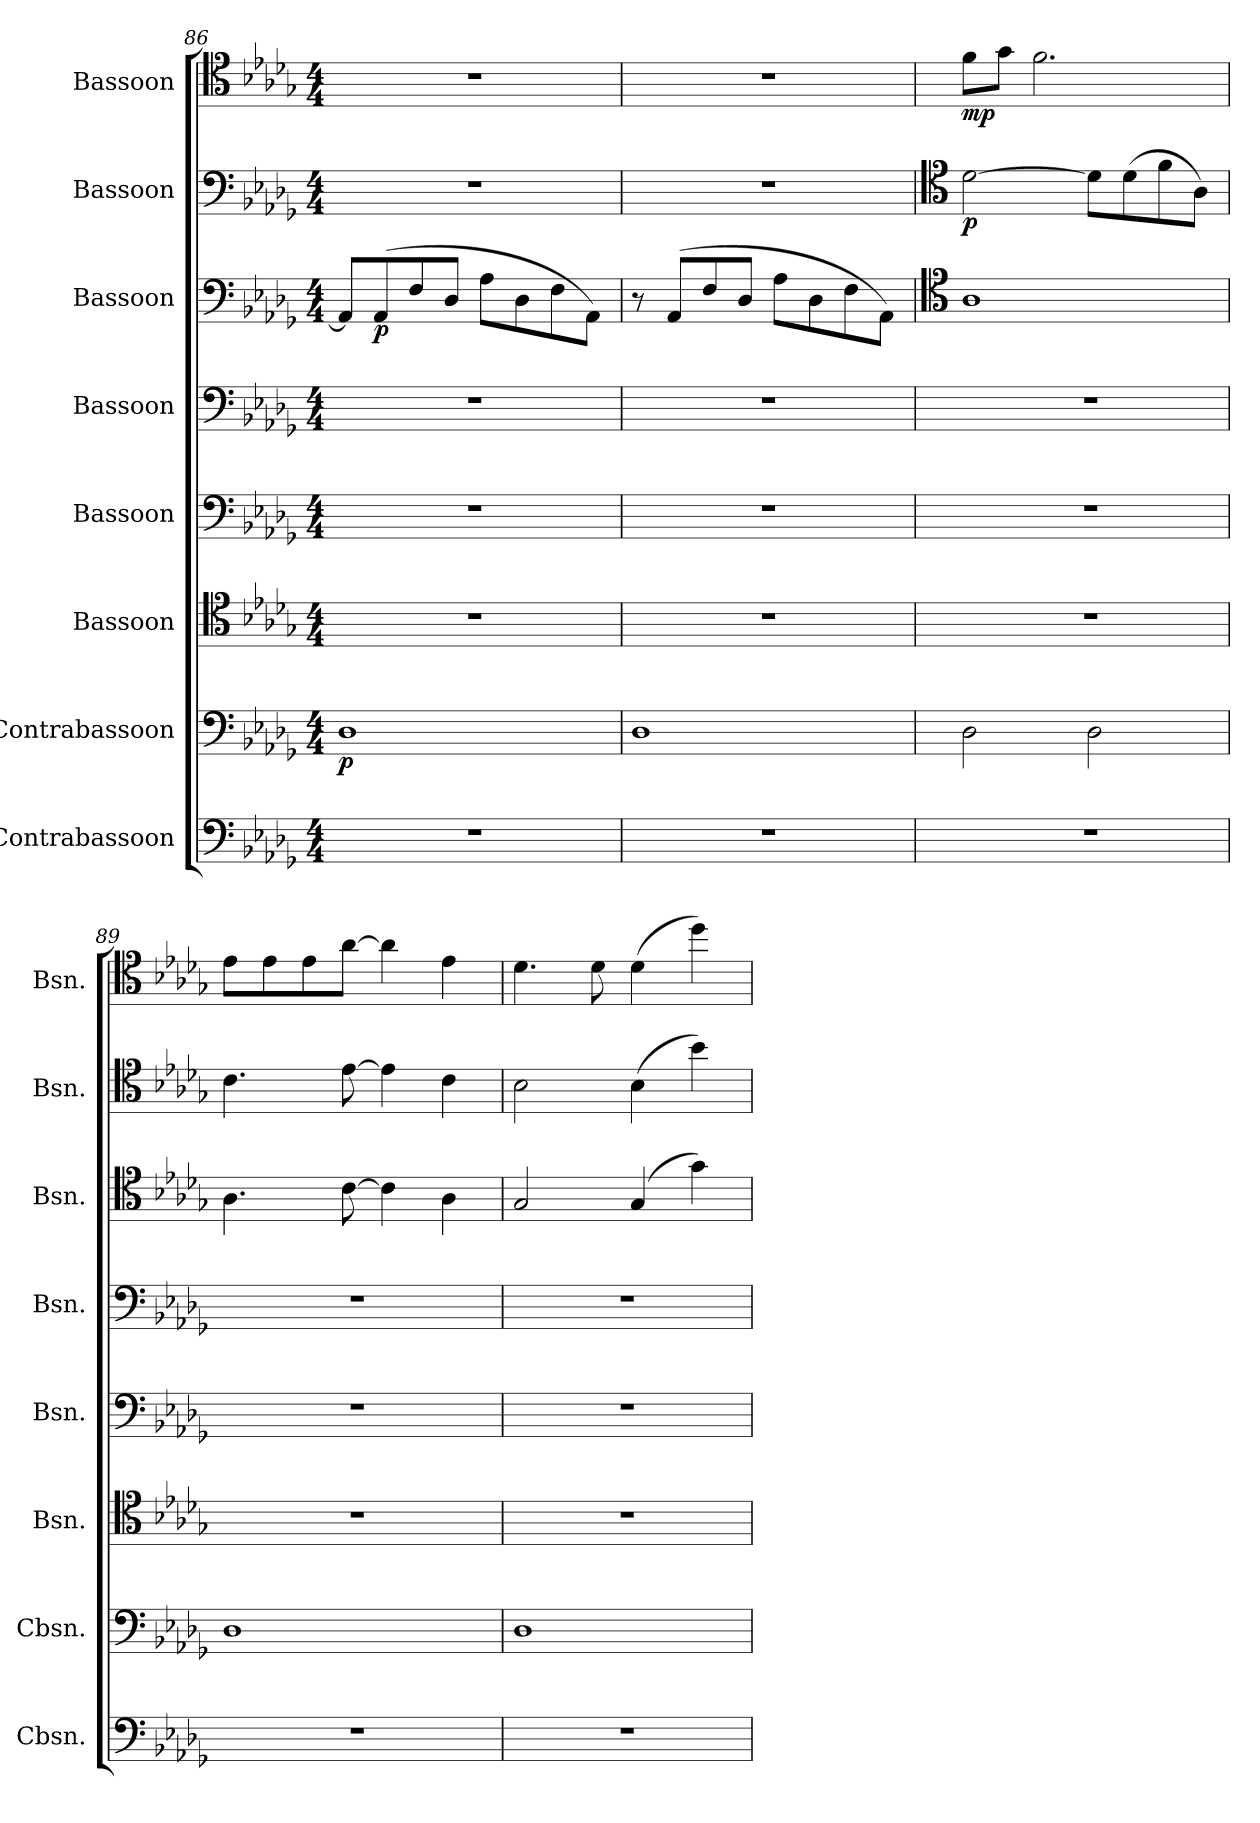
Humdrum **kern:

**kern	**kern	**dynam	**kern	**kern	**kern	**kern	**dynam	**kern	**dynam	**kern	**dynam
*part8	*part7	*part7	*part6	*part5	*part4	*part3	*part3	*part2	*part2	*part1	*part1
*staff8	*staff7	*staff7	*staff6	*staff5	*staff4	*staff3	*staff3	*staff2	*staff2	*staff1	*staff1
*I"Contrabassoon	*I"Contrabassoon	*	*I"Bassoon	*I"Bassoon	*I"Bassoon	*I"Bassoon	*	*I"Bassoon	*	*I"Bassoon	*
*I'Cbsn.	*I'Cbsn.	*	*I'Bsn.	*I'Bsn.	*I'Bsn.	*I'Bsn.	*	*I'Bsn.	*	*I'Bsn.	*
*clefF4	*clefF4	*	*clefC4	*clefF4	*clefF4	*clefF4	*	*clefF4	*	*clefC4	*
*ITrd7c12	*ITrd7c12	*	*	*	*	*	*	*	*	*	*
*k[b-e-a-d-g-]	*k[b-e-a-d-g-]	*	*k[b-e-a-d-g-]	*k[b-e-a-d-g-]	*k[b-e-a-d-g-]	*k[b-e-a-d-g-]	*	*k[b-e-a-d-g-]	*	*k[b-e-a-d-g-]	*
*M4/4	*M4/4	*	*M4/4	*M4/4	*M4/4	*M4/4	*	*M4/4	*	*M4/4	*
*MM100	*MM100	*	*MM100	*MM100	*MM100	*MM100	*	*MM100	*	*MM100	*
=86	=86	=86	=86	=86	=86	=86	=86	=86	=86	=86	=86
!	!	!LO:DY:b	!	!	!	!	!	!	!LO:DY:b	!	!LO:DY:b
1r	1DD-	p	1r	1r	1r	8AA-/L]	.	1r	other-dynamics	1r	other-dynamics
!	!	!	!	!	!	!	!LO:DY:b	!	!	!	!
.	.	.	.	.	.	(>8AA-/	p	.	.	.	.
.	.	.	.	.	.	8F/	.	.	.	.	.
.	.	.	.	.	.	8D-/J	.	.	.	.	.
.	.	.	.	.	.	8A-\L	.	.	.	.	.
.	.	.	.	.	.	8D-\	.	.	.	.	.
.	.	.	.	.	.	8F\	.	.	.	.	.
.	.	.	.	.	.	8AA-\J)	.	.	.	.	.
!!LO:PB:g=z
=87	=87	=87	=87	=87	=87	=87	=87	=87	=87	=87	=87
1r	1DD-	.	1r	1r	1r	8r	.	1r	.	1r	.
.	.	.	.	.	.	(>8AA-/L	.	.	.	.	.
.	.	.	.	.	.	8F/	.	.	.	.	.
.	.	.	.	.	.	8D-/J	.	.	.	.	.
.	.	.	.	.	.	8A-\L	.	.	.	.	.
.	.	.	.	.	.	8D-\	.	.	.	.	.
.	.	.	.	.	.	8F\	.	.	.	.	.
.	.	.	.	.	.	8AA-\J)	.	.	.	.	.
=88	=88	=88	=88	=88	=88	=88	=88	=88	=88	=88	=88
*	*	*	*	*	*	*clefC4	*	*clefC4	*	*	*
!	!	!	!	!	!	!	!	!	!LO:DY:b	!	!LO:DY:b
1r	2DD-\	.	1r	1r	1r	1A-	.	[2d-\	p	8f\L	mp
.	.	.	.	.	.	.	.	.	.	8g-\J	.
.	.	.	.	.	.	.	.	.	.	2.f\	.
.	2DD-\	.	.	.	.	.	.	8d-\L]	.	.	.
.	.	.	.	.	.	.	.	(>8d-\	.	.	.
.	.	.	.	.	.	.	.	8f\	.	.	.
.	.	.	.	.	.	.	.	8A-\J)	.	.	.
=89	=89	=89	=89	=89	=89	=89	=89	=89	=89	=89	=89
1r	1DD-	.	1r	1r	1r	4.A-\	.	4.c\	.	8e-\L	.
.	.	.	.	.	.	.	.	.	.	8e-\	.
.	.	.	.	.	.	.	.	.	.	8e-\	.
.	.	.	.	.	.	[8c\	.	[8e-\	.	[8a-\J	.
.	.	.	.	.	.	4c\]	.	4e-\]	.	4a-\]	.
.	.	.	.	.	.	4A-\	.	4c\	.	4e-\	.
=90	=90	=90	=90	=90	=90	=90	=90	=90	=90	=90	=90
1r	1DD-	.	1r	1r	1r	2G-/	.	2B-\	.	4.d-\	.
.	.	.	.	.	.	.	.	.	.	8d-\	.
.	.	.	.	.	.	(>4G-/	.	(>4B-\	.	(>4d-\	.
.	.	.	.	.	.	4g-\)	.	4b-\)	.	4dd-\)	.
=	=	=	=	=	=	=	=	=	=	=	=
*-	*-	*-	*-	*-	*-	*-	*-	*-	*-	*-	*-
